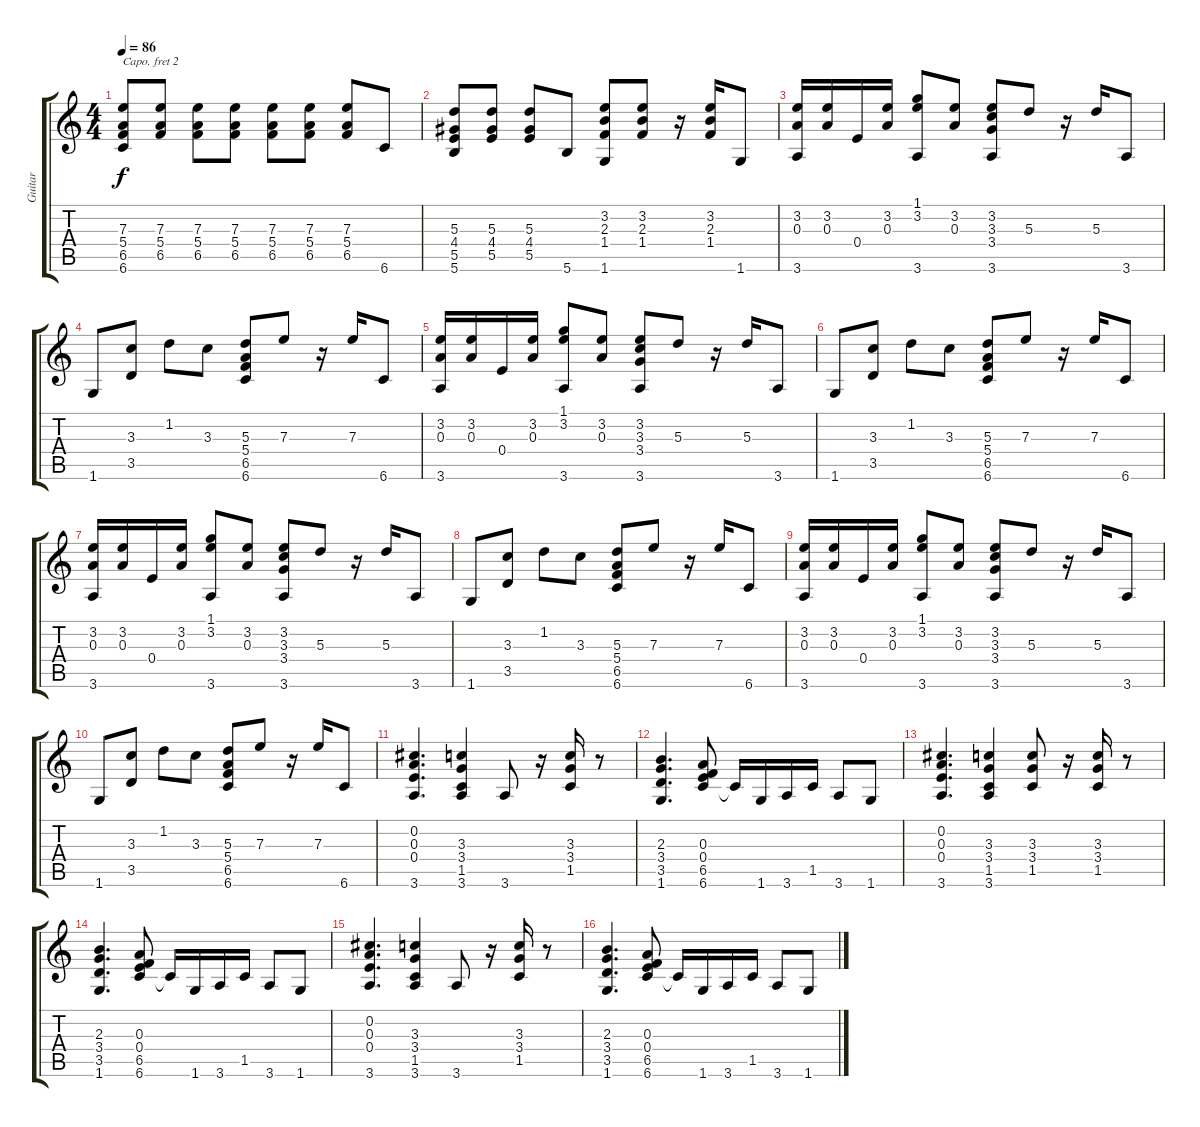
\track ("Guitar" "Guitar") {instrument acousticguitarsteel}
\staff {score tabs}
\capo 2
\tuning (E4 B3 G3 D3 A2 E2) {hide}
\ts (4 4)
\tempo 86
\clef g2
\ks c
(7.3 5.4 6.5 6.6).8{dy f} (7.3 5.4 6.5).8 (7.3 5.4 6.5).8 (7.3 5.4 6.5).8 (7.3 5.4 6.5).8 (7.3 5.4 6.5).8 (7.3 5.4 6.5).8 6.6.8 |
(5.3 4.4 5.5 5.6).8 (5.3 4.4 5.5).8 (5.3 4.4 5.5).8 5.6.8 (3.2 2.3 1.4 1.6).8 (3.2 2.3 1.4).8 r.16 (3.2 2.3 1.4).16 1.6.8 |
(3.2 0.3 3.6).16 (3.2 0.3).16 0.4.16 (3.2 0.3).16 (1.1 3.2 3.6).8 (3.2 0.3).8 (3.2 3.3 3.4 3.6).8 5.3.8 r.16 5.3.16 3.6.8 |
1.6.8 (3.3 3.5).8 1.2.8 3.3.8 (5.3 5.4 6.5 6.6).8 7.3.8 r.16 7.3.16 6.6.8 |
(3.2 0.3 3.6).16 (3.2 0.3).16 0.4.16 (3.2 0.3).16 (1.1 3.2 3.6).8 (3.2 0.3).8 (3.2 3.3 3.4 3.6).8 5.3.8 r.16 5.3.16 3.6.8 |
1.6.8 (3.3 3.5).8 1.2.8 3.3.8 (5.3 5.4 6.5 6.6).8 7.3.8 r.16 7.3.16 6.6.8 |
(3.2 0.3 3.6).16 (3.2 0.3).16 0.4.16 (3.2 0.3).16 (1.1 3.2 3.6).8 (3.2 0.3).8 (3.2 3.3 3.4 3.6).8 5.3.8 r.16 5.3.16 3.6.8 |
1.6.8 (3.3 3.5).8 1.2.8 3.3.8 (5.3 5.4 6.5 6.6).8 7.3.8 r.16 7.3.16 6.6.8 |
(3.2 0.3 3.6).16 (3.2 0.3).16 0.4.16 (3.2 0.3).16 (1.1 3.2 3.6).8 (3.2 0.3).8 (3.2 3.3 3.4 3.6).8 5.3.8 r.16 5.3.16 3.6.8 |
1.6.8 (3.3 3.5).8 1.2.8 3.3.8 (5.3 5.4 6.5 6.6).8 7.3.8 r.16 7.3.16 6.6.8 |
(0.2 0.3 0.4 3.6).4{d} (3.3 3.4 1.5 3.6).4 3.6.8 r.16 (3.3 3.4 1.5).16 r.8 |
(2.3 3.4 3.5 1.6).4{d} (0.3 0.4 6.5 6.6).8 6.6{t}.16 1.6.16 3.6.16 1.5.16 3.6.8 1.6.8 |
(0.2 0.3 0.4 3.6).4{d} (3.3 3.4 1.5 3.6).4 (3.3 3.4 1.5).8 r.16 (3.3 3.4 1.5).16 r.8 |
(2.3 3.4 3.5 1.6).4{d} (0.3 0.4 6.5 6.6).8 6.6{t}.16 1.6.16 3.6.16 1.5.16 3.6.8 1.6.8 |
(0.2 0.3 0.4 3.6).4{d} (3.3 3.4 1.5 3.6).4 3.6.8 r.16 (3.3 3.4 1.5).16 r.8 |
(2.3 3.4 3.5 1.6).4{d} (0.3 0.4 6.5 6.6).8 6.6{t}.16 1.6.16 3.6.16 1.5.16 3.6.8 1.6.8
